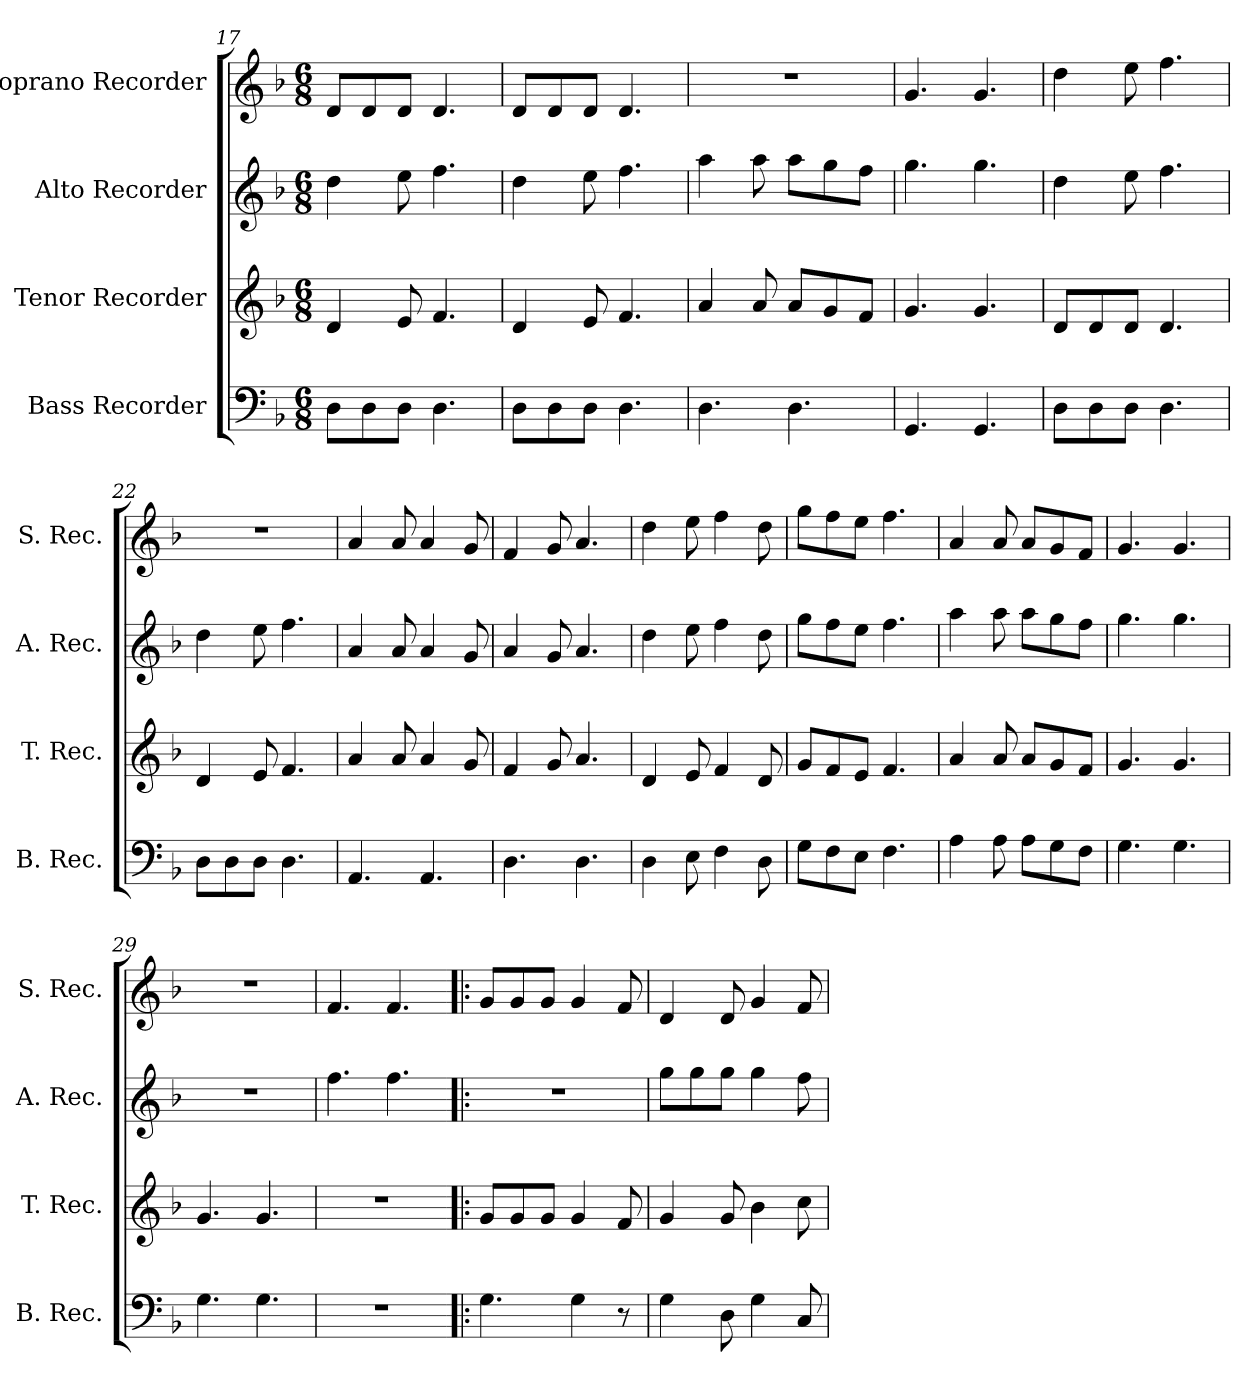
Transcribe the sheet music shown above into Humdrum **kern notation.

**kern	**kern	**kern	**kern
*part4	*part3	*part2	*part1
*staff4	*staff3	*staff2	*staff1
*I"Bass Recorder	*I"Tenor Recorder	*I"Alto Recorder	*I"Soprano Recorder
*I'B. Rec.	*I'T. Rec.	*I'A. Rec.	*I'S. Rec.
*clefF4	*clefG2	*clefG2	*clefG2
*ITrd-7c-12	*	*	*ITrd-7c-12
*k[b-]	*k[b-]	*k[b-]	*k[b-]
*d:	*d:	*d:	*d:
*M6/8	*M6/8	*M6/8	*M6/8
=17	=17	=17	=17
8d\L	4d/	4dd\	8dd/L
8d\	.	.	8dd/
8d\J	8e/	8ee\	8dd/J
4.d\	4.f/	4.ff\	4.dd/
=18	=18	=18	=18
8d\L	4d/	4dd\	8dd/L
8d\	.	.	8dd/
8d\J	8e/	8ee\	8dd/J
4.d\	4.f/	4.ff\	4.dd/
=19	=19	=19	=19
4.d\	4a/	4aa\	2.r
.	8a/	8aa\	.
4.d\	8a/L	8aa\L	.
.	8g/	8gg\	.
.	8f/J	8ff\J	.
=20	=20	=20	=20
4.G/	4.g/	4.gg\	4.gg/
4.G/	4.g/	4.gg\	4.gg/
=21	=21	=21	=21
8d\L	8d/L	4dd\	4ddd\
8d\	8d/	.	.
8d\J	8d/J	8ee\	8eee\
4.d\	4.d/	4.ff\	4.fff\
!!LO:LB:g=z
=22	=22	=22	=22
8d\L	4d/	4dd\	2.r
8d\	.	.	.
8d\J	8e/	8ee\	.
4.d\	4.f/	4.ff\	.
=23	=23	=23	=23
4.A/	4a/	4a/	4aa/
.	8a/	8a/	8aa/
4.A/	4a/	4a/	4aa/
.	8g/	8g/	8gg/
=24	=24	=24	=24
4.d\	4f/	4a/	4ff/
.	8g/	8g/	8gg/
4.d\	4.a/	4.a/	4.aa/
=25	=25	=25	=25
4d\	4d/	4dd\	4ddd\
8e\	8e/	8ee\	8eee\
4f\	4f/	4ff\	4fff\
8d\	8d/	8dd\	8ddd\
=26	=26	=26	=26
8g\L	8g/L	8gg\L	8ggg\L
8f\	8f/	8ff\	8fff\
8e\J	8e/J	8ee\J	8eee\J
4.f\	4.f/	4.ff\	4.fff\
=27	=27	=27	=27
4a\	4a/	4aa\	4aa/
8a\	8a/	8aa\	8aa/
8a\L	8a/L	8aa\L	8aa/L
8g\	8g/	8gg\	8gg/
8f\J	8f/J	8ff\J	8ff/J
=28	=28	=28	=28
4.g\	4.g/	4.gg\	4.gg/
4.g\	4.g/	4.gg\	4.gg/
!!LO:PB:g=z
=29	=29	=29	=29
4.g\	4.g/	2.r	2.r
4.g\	4.g/	.	.
=30	=30	=30	=30
2.r	2.r	4.ff\	4.ff/
.	.	4.ff\	4.ff/
=31!|:	=31!|:	=31!|:	=31!|:
4.g\	8g/L	2.r	8gg/L
.	8g/	.	8gg/
.	8g/J	.	8gg/J
4g\	4g/	.	4gg/
8r	8f/	.	8ff/
=32	=32	=32	=32
4g\	4g/	8gg\L	4dd/
.	.	8gg\	.
8d\	8g/	8gg\J	8dd/
4g\	4b-\	4gg\	4gg/
8c/	8cc\	8ff\	8ff/
=	=	=	=
*-	*-	*-	*-
